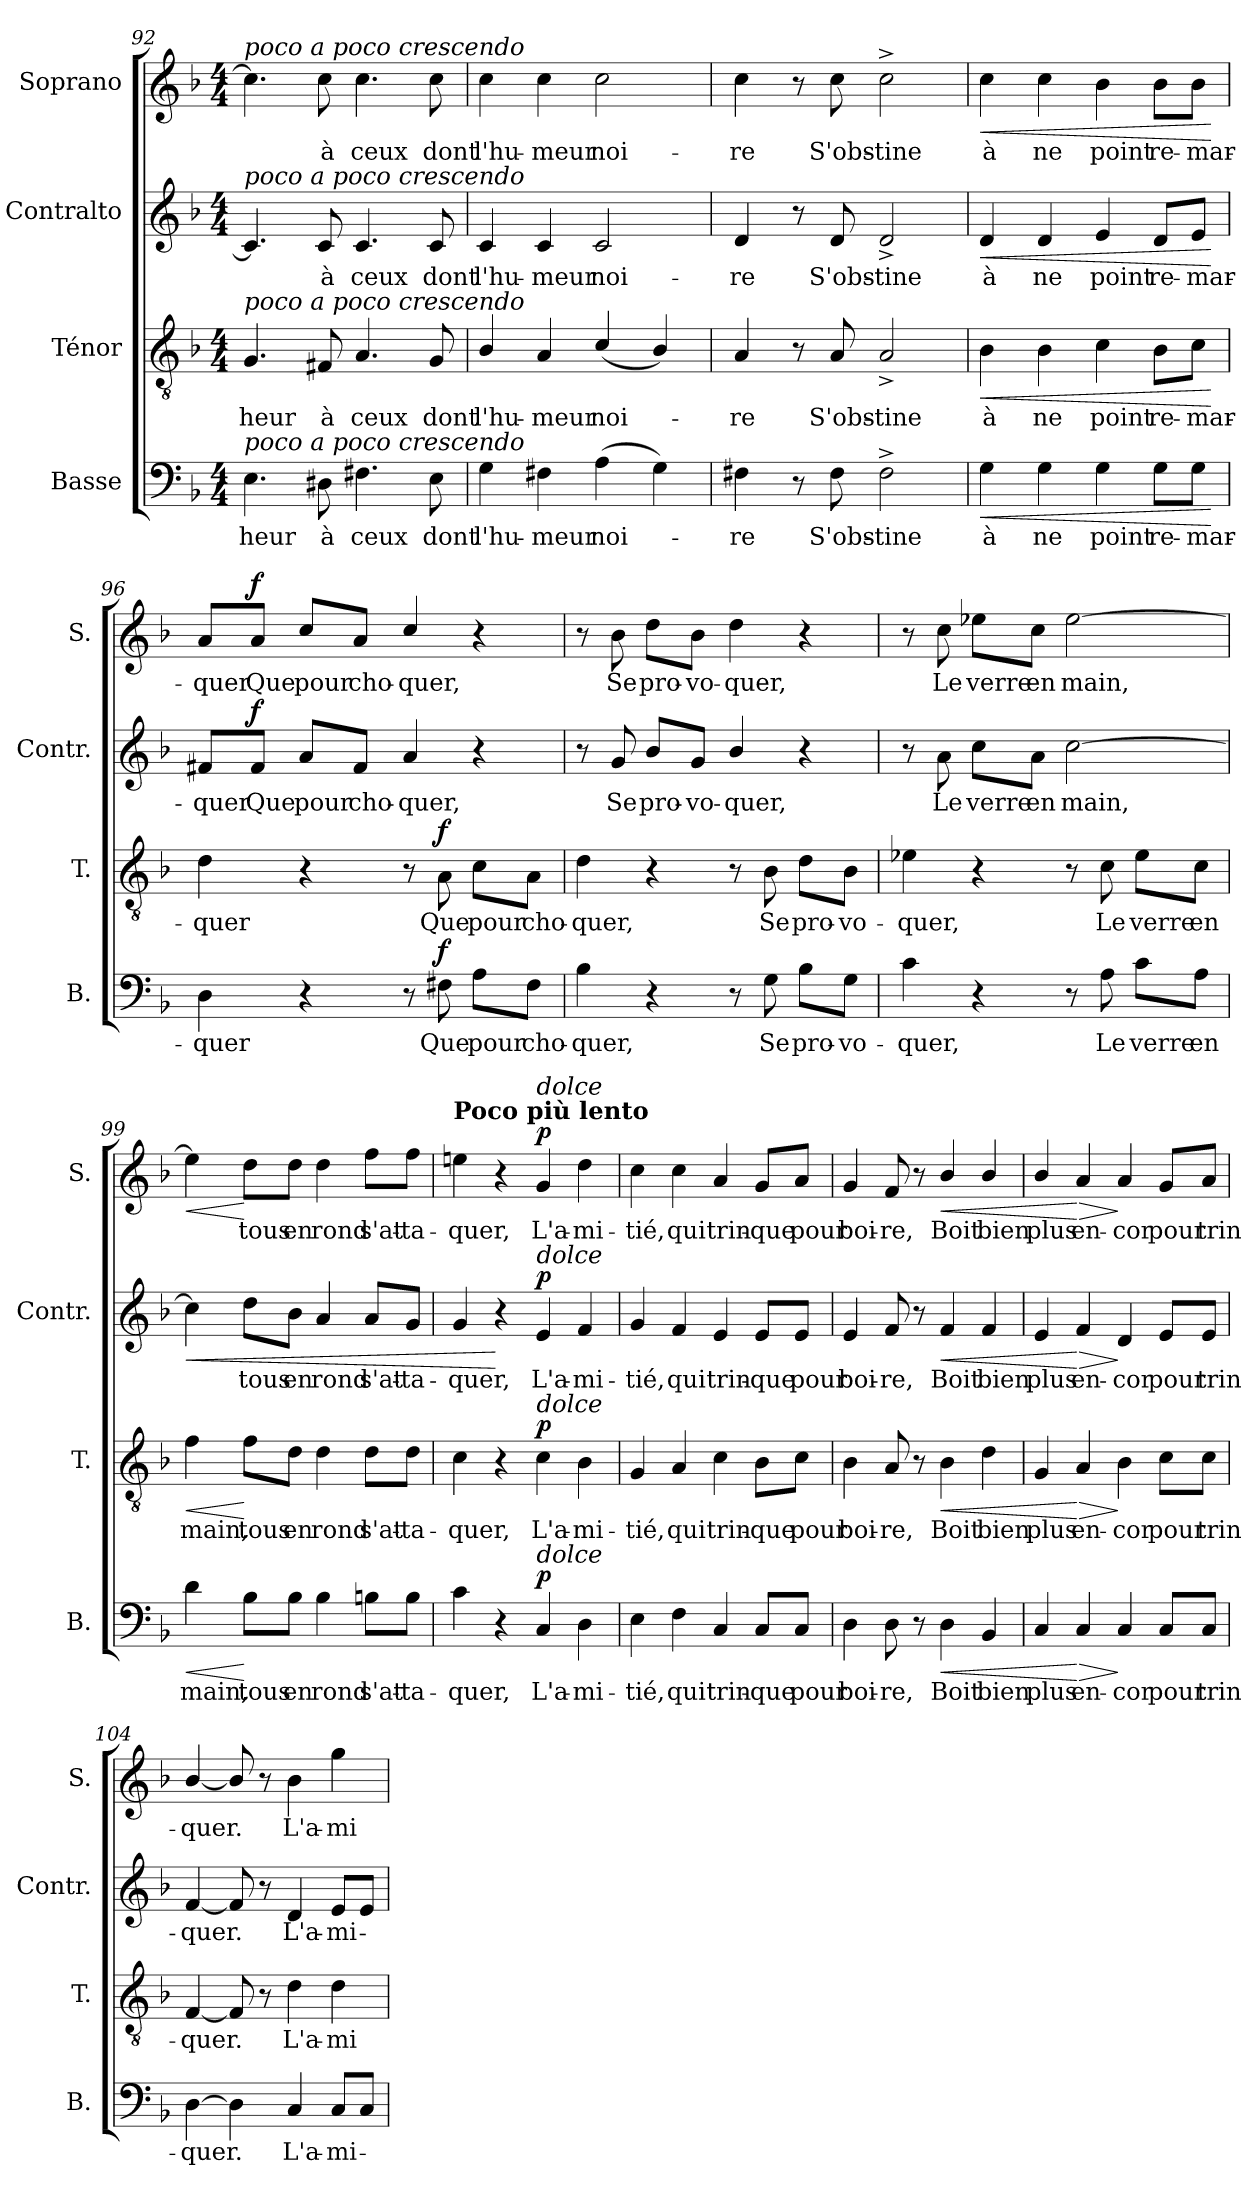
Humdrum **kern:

**kern	**text	**dynam	**kern	**text	**dynam	**kern	**text	**dynam	**kern	**text	**dynam
*part4	*part4	*part4	*part3	*part3	*part3	*part2	*part2	*part2	*part1	*part1	*part1
*staff4	*staff4	*staff4	*staff3	*staff3	*staff3	*staff2	*staff2	*staff2	*staff1	*staff1	*staff1
*I"Basse	*	*	*I"Ténor	*	*	*I"Contralto	*	*	*I"Soprano	*	*
*I'B.	*	*	*I'T.	*	*	*I'Contr.	*	*	*I'S.	*	*
!!LO:PB:g=z
*clefF4	*	*	*clefGv2	*	*	*clefG2	*	*	*clefG2	*	*
*k[b-]	*	*	*k[b-]	*	*	*k[b-]	*	*	*k[b-]	*	*
*F:	*	*	*F:	*	*	*F:	*	*	*F:	*	*
*M4/4	*	*	*M4/4	*	*	*M4/4	*	*	*M4/4	*	*
=92	=92	=92	=92	=92	=92	=92	=92	=92	=92	=92	=92
!	!	!	!	!	!	!	!	!	!LO:TX:a:i:t=poco a poco crescendo	!	!
!	!	!	!	!	!	!LO:TX:a:i:t=poco a poco crescendo	!	!	!	!	!
!	!	!	!LO:TX:a:i:t=poco a poco crescendo	!	!	!	!	!	!	!	!
!LO:TX:a:i:t=poco a poco crescendo	!	!	!	!	!	!	!	!	!	!	!
!	!LO:LY:b	!	!	!LO:LY:b	!	!	!	!	!	!	!
4.E\	-heur	.	4.G/	-heur	.	4.c/]	.	.	4.cc\]	.	.
!	!LO:LY:b	!	!	!LO:LY:b	!	!	!LO:LY:b	!	!	!LO:LY:b	!
8D#X\	à	.	8F#X/	à	.	8c/	à	.	8cc\	à	.
!	!LO:LY:b	!	!	!LO:LY:b	!	!	!LO:LY:b	!	!	!LO:LY:b	!
4.F#X\	ceux	.	4.A/	ceux	.	4.c/	ceux	.	4.cc\	ceux	.
!	!LO:LY:b	!	!	!LO:LY:b	!	!	!LO:LY:b	!	!	!LO:LY:b	!
8E\	dont	.	8G/	dont	.	8c/	dont	.	8cc\	dont	.
=93	=93	=93	=93	=93	=93	=93	=93	=93	=93	=93	=93
!	!LO:LY:b	!	!	!LO:LY:b	!	!	!LO:LY:b	!	!	!LO:LY:b	!
4G\	l'hu-	.	4B-/	l'hu-	.	4c/	l'hu-	.	4cc\	l'hu-	.
!	!LO:LY:b	!	!	!LO:LY:b	!	!	!LO:LY:b	!	!	!LO:LY:b	!
4F#X\	-meur	.	4A/	-meur	.	4c/	-meur	.	4cc\	-meur	.
!	!LO:LY:b	!	!	!LO:LY:b	!	!	!LO:LY:b	!	!	!LO:LY:b	!
(>4A\	noi-	.	(<4c/	noi-	.	2c/	noi-	.	2cc\	noi-	.
4G\)	.	.	4B-/)	.	.	.	.	.	.	.	.
=94	=94	=94	=94	=94	=94	=94	=94	=94	=94	=94	=94
!	!LO:LY:b	!	!	!LO:LY:b	!	!	!LO:LY:b	!	!	!LO:LY:b	!
4F#X\	-re	.	4A/	-re	.	4d/	-re	.	4cc\	-re	.
8r	.	.	8r	.	.	8r	.	.	8r	.	.
!	!LO:LY:b	!	!	!LO:LY:b	!	!	!LO:LY:b	!	!	!LO:LY:b	!
8F#\	S'obs-	.	8A/	S'obs-	.	8d/	S'obs-	.	8cc\	S'obs-	.
!	!LO:LY:b	!	!	!LO:LY:b	!	!	!LO:LY:b	!	!	!LO:LY:b	!
2F#^>\	-tine	.	2A^>/	-tine	.	2d^>/	-tine	.	2cc^>\	-tine	.
=95	=95	=95	=95	=95	=95	=95	=95	=95	=95	=95	=95
!	!LO:LY:b	!LO:HP:b	!	!LO:LY:b	!LO:HP:b	!	!LO:LY:b	!LO:HP:b	!	!LO:LY:b	!LO:HP:b
4G\	à	<	4B-\	à	<	4d/	à	<	4cc\	à	<
!	!LO:LY:b	!	!	!LO:LY:b	!	!	!LO:LY:b	!	!	!LO:LY:b	!
4G\	ne	.	4B-\	ne	.	4d/	ne	.	4cc\	ne	.
!	!LO:LY:b	!	!	!LO:LY:b	!	!	!LO:LY:b	!	!	!LO:LY:b	!
4G\	point	.	4c\	point	.	4e/	point	.	4b-\	point	.
!	!LO:LY:b	!	!	!LO:LY:b	!	!	!LO:LY:b	!	!	!LO:LY:b	!
8G\L	re-	.	8B-\L	re-	.	8d/L	re-	.	8b-\L	re-	.
!	!LO:LY:b	!	!	!LO:LY:b	!	!	!LO:LY:b	!	!	!LO:LY:b	!
8G\J	-mar-	.	8c\J	-mar-	.	8e/J	-mar-	.	8b-\J	-mar-	.
.	.	[	.	.	[	.	.	[	.	.	[
!!LO:LB:g=z
=96	=96	=96	=96	=96	=96	=96	=96	=96	=96	=96	=96
!	!LO:LY:b	!	!	!LO:LY:b	!	!	!LO:LY:b	!	!	!LO:LY:b	!
4D\	-quer	.	4d\	-quer	.	8f#X/L	-quer	.	8a/L	-quer	.
!	!	!	!	!	!	!	!LO:LY:b	!LO:DY:a	!	!LO:LY:b	!LO:DY:a
.	.	.	.	.	.	8f#/J	Que	f	8a/J	Que	f
!	!	!	!	!	!	!	!LO:LY:b	!	!	!LO:LY:b	!
4r	.	.	4r	.	.	8a/L	pour	.	8cc/L	pour	.
!	!	!	!	!	!	!	!LO:LY:b	!	!	!LO:LY:b	!
.	.	.	.	.	.	8f#/J	cho-	.	8a/J	cho-	.
!	!	!	!	!	!	!	!LO:LY:b	!	!	!LO:LY:b	!
8r	.	.	8r	.	.	4a/	-quer,	.	4cc/	-quer,	.
!	!LO:LY:b	!LO:DY:a	!	!LO:LY:b	!LO:DY:b	!	!	!	!	!	!
8F#X\	Que	f	8A\	Que	f	.	.	.	.	.	.
!	!LO:LY:b	!	!	!LO:LY:b	!	!	!	!	!	!	!
8A\L	pour	.	8c\L	pour	.	4r	.	.	4r	.	.
!	!LO:LY:b	!	!	!LO:LY:b	!	!	!	!	!	!	!
8F#\J	cho-	.	8A\J	cho-	.	.	.	.	.	.	.
=97	=97	=97	=97	=97	=97	=97	=97	=97	=97	=97	=97
!	!LO:LY:b	!	!	!LO:LY:b	!	!	!	!	!	!	!
4B-\	-quer,	.	4d\	-quer,	.	8r	.	.	8r	.	.
!	!	!	!	!	!	!	!LO:LY:b	!	!	!LO:LY:b	!
.	.	.	.	.	.	8g/	Se	.	8b-\	Se	.
!	!	!	!	!	!	!	!LO:LY:b	!	!	!LO:LY:b	!
4r	.	.	4r	.	.	8b-/L	pro-	.	8dd\L	pro-	.
!	!	!	!	!	!	!	!LO:LY:b	!	!	!LO:LY:b	!
.	.	.	.	.	.	8g/J	-vo-	.	8b-\J	-vo-	.
!	!	!	!	!	!	!	!LO:LY:b	!	!	!LO:LY:b	!
8r	.	.	8r	.	.	4b-/	-quer,	.	4dd\	-quer,	.
!	!LO:LY:b	!	!	!LO:LY:b	!	!	!	!	!	!	!
8G\	Se	.	8B-\	Se	.	.	.	.	.	.	.
!	!LO:LY:b	!	!	!LO:LY:b	!	!	!	!	!	!	!
8B-\L	pro-	.	8d\L	pro-	.	4r	.	.	4r	.	.
!	!LO:LY:b	!	!	!LO:LY:b	!	!	!	!	!	!	!
8G\J	-vo-	.	8B-\J	-vo-	.	.	.	.	.	.	.
=98	=98	=98	=98	=98	=98	=98	=98	=98	=98	=98	=98
!	!LO:LY:b	!	!	!LO:LY:b	!	!	!	!	!	!	!
4c\	quer,	.	4e-X\	-quer,	.	8r	.	.	8r	.	.
!	!	!	!	!	!	!	!LO:LY:b	!	!	!LO:LY:b	!
.	.	.	.	.	.	8a\	Le	.	8cc\	Le	.
!	!	!	!	!	!	!	!LO:LY:b	!	!	!LO:LY:b	!
4r	.	.	4r	.	.	8cc\L	verre	.	8ee-X\L	verre	.
!	!	!	!	!	!	!	!LO:LY:b	!	!	!LO:LY:b	!
.	.	.	.	.	.	8a\J	en	.	8cc\J	en	.
!	!	!	!	!	!	!	!LO:LY:b	!	!	!LO:LY:b	!
8r	.	.	8r	.	.	[2cc\	main,	.	[2ee-\	main,	.
!	!LO:LY:b	!	!	!LO:LY:b	!	!	!	!	!	!	!
8A\	Le	.	8c\	Le	.	.	.	.	.	.	.
!	!LO:LY:b	!	!	!LO:LY:b	!	!	!	!	!	!	!
8c\L	verre	.	8e-\L	verre	.	.	.	.	.	.	.
!	!LO:LY:b	!	!	!LO:LY:b	!	!	!	!	!	!	!
8A\J	en	.	8c\J	en	.	.	.	.	.	.	.
!!LO:LB:g=z
=99	=99	=99	=99	=99	=99	=99	=99	=99	=99	=99	=99
!	!LO:LY:b	!LO:HP:b	!	!LO:LY:b	!LO:HP:b	!	!	!LO:HP:b	!	!	!LO:HP:b
4d\	main,	<	4f\	main,	<	4cc\]	.	<	4ee-\]	.	<
!	!LO:LY:b	!	!	!LO:LY:b	!	!	!LO:LY:b	!	!	!LO:LY:b	!
8B-\L	tous	[	8f\L	tous	[	8dd\L	tous	.	8dd\L	tous	[
!	!LO:LY:b	!	!	!LO:LY:b	!	!	!LO:LY:b	!	!	!LO:LY:b	!
8B-\J	en	.	8d\J	en	.	8b-\J	en	.	8dd\J	en	.
!	!LO:LY:b	!	!	!LO:LY:b	!	!	!LO:LY:b	!	!	!LO:LY:b	!
4B-\	rond	.	4d\	rond	.	4a/	rond	.	4dd\	rond	.
!	!LO:LY:b	!	!	!LO:LY:b	!	!	!LO:LY:b	!	!	!LO:LY:b	!
8Bn\L	s'at-	.	8d\L	s'at-	.	8a/L	s'at-	.	8ff\L	s'at-	.
!	!LO:LY:b	!	!	!LO:LY:b	!	!	!LO:LY:b	!	!	!LO:LY:b	!
8B\J	-ta-	.	8d\J	-ta-	.	8g/J	-ta-	.	8ff\J	-ta-	.
=100	=100	=100	=100	=100	=100	=100	=100	=100	=100	=100	=100
!	!	!	!	!	!	!	!	!	!LO:TX:a:B:t=Poco più lento	!	!
!	!LO:LY:b	!	!	!LO:LY:b	!	!	!LO:LY:b	!	!	!LO:LY:b	!
4c\	-quer,	.	4c\	-quer,	.	4g/	-quer,	.	4een\	-quer,	.
4r	.	.	4r	.	.	4r	.	[	4r	.	.
!	!	!	!	!	!	!	!	!	!LO:TX:a:i:t=dolce	!	!
!	!	!	!	!	!	!LO:TX:a:i:t=dolce	!	!	!	!	!
!	!	!	!LO:TX:a:i:t=dolce	!	!	!	!	!	!	!	!
!LO:TX:a:i:t=dolce	!	!	!	!	!	!	!	!	!	!	!
!	!LO:LY:b	!LO:DY:a	!	!LO:LY:b	!LO:DY:a	!	!LO:LY:b	!LO:DY:a	!	!LO:LY:b	!LO:DY:a
4C/	L'a-	p	4c\	L'a-	p	4e/	L'a-	p	4g/	L'a-	p
!	!LO:LY:b	!	!	!LO:LY:b	!	!	!LO:LY:b	!	!	!LO:LY:b	!
4D\	-mi-	.	4B-\	-mi-	.	4f/	-mi-	.	4dd\	-mi-	.
=101	=101	=101	=101	=101	=101	=101	=101	=101	=101	=101	=101
!	!LO:LY:b	!	!	!LO:LY:b	!	!	!LO:LY:b	!	!	!LO:LY:b	!
4E\	-tié,	.	4G/	-tié,	.	4g/	-tié,	.	4cc\	-tié,	.
!	!LO:LY:b	!	!	!LO:LY:b	!	!	!LO:LY:b	!	!	!LO:LY:b	!
4F\	qui	.	4A/	qui	.	4f/	qui	.	4cc\	qui	.
!	!LO:LY:b	!	!	!LO:LY:b	!	!	!LO:LY:b	!	!	!LO:LY:b	!
4C/	trin-	.	4c\	trin-	.	4e/	trin-	.	4a/	trin-	.
!	!LO:LY:b	!	!	!LO:LY:b	!	!	!LO:LY:b	!	!	!LO:LY:b	!
8C/L	-que	.	8B-\L	-que	.	8e/L	-que	.	8g/L	-que	.
!	!LO:LY:b	!	!	!LO:LY:b	!	!	!LO:LY:b	!	!	!LO:LY:b	!
8C/J	pour	.	8c\J	pour	.	8e/J	pour	.	8a/J	pour	.
!!LO:PB:g=z
=102	=102	=102	=102	=102	=102	=102	=102	=102	=102	=102	=102
!	!LO:LY:b	!	!	!LO:LY:b	!	!	!LO:LY:b	!	!	!LO:LY:b	!
4D\	boi-	.	4B-\	boi-	.	4e/	boi-	.	4g/	boi-	.
!	!LO:LY:b	!	!	!LO:LY:b	!	!	!LO:LY:b	!	!	!LO:LY:b	!
8D\	-re,	.	8A/	-re,	.	8f/	-re,	.	8f/	-re,	.
8r	.	.	8r	.	.	8r	.	.	8r	.	.
!	!LO:LY:b	!LO:HP:b	!	!LO:LY:b	!LO:HP:b	!	!LO:LY:b	!LO:HP:b	!	!LO:LY:b	!LO:HP:b
4D\	Boit	<	4B-\	Boit	<	4f/	Boit	<	4b-/	Boit	<
!	!LO:LY:b	!	!	!LO:LY:b	!	!	!LO:LY:b	!	!	!LO:LY:b	!
4BB-/	bien	.	4d\	bien	.	4f/	bien	.	4b-/	bien	.
=103	=103	=103	=103	=103	=103	=103	=103	=103	=103	=103	=103
!	!LO:LY:b	!	!	!LO:LY:b	!	!	!LO:LY:b	!	!	!LO:LY:b	!
4C/	plus	.	4G/	plus	.	4e/	plus	.	4b-/	plus	.
!	!LO:LY:b	!LO:HP:n=1:b	!	!LO:LY:b	!LO:HP:n=1:b	!	!LO:LY:b	!LO:HP:n=1:b	!	!LO:LY:b	!LO:HP:n=1:b
4C/	en-	[ >	4A/	en-	[ >	4f/	en-	[ >	4a/	en-	[ >
!	!LO:LY:b	!	!	!LO:LY:b	!	!	!LO:LY:b	!	!	!LO:LY:b	!
4C/	-cor	]	4B-\	-cor	]	4d/	-cor	]	4a/	-cor	]
!	!LO:LY:b	!	!	!LO:LY:b	!	!	!LO:LY:b	!	!	!LO:LY:b	!
8C/L	pour	.	8c\L	pour	.	8e/L	pour	.	8g/L	pour	.
!	!LO:LY:b	!	!	!LO:LY:b	!	!	!LO:LY:b	!	!	!LO:LY:b	!
8C/J	trin-	.	8c\J	trin-	.	8e/J	trin-	.	8a/J	trin-	.
=104	=104	=104	=104	=104	=104	=104	=104	=104	=104	=104	=104
!	!LO:LY:b	!	!	!LO:LY:b	!	!	!LO:LY:b	!	!	!LO:LY:b	!
[4D\	-quer.	.	[4F/	-quer.	.	[4f/	-quer.	.	[4b-/	-quer.	.
4D\]	.	.	8F/]	.	.	8f/]	.	.	8b-/]	.	.
.	.	.	8r	.	.	8r	.	.	8r	.	.
!	!LO:LY:b	!	!	!LO:LY:b	!	!	!LO:LY:b	!	!	!LO:LY:b	!
4C/	L'a-	.	4d\	L'a-	.	4d/	L'a-	.	4b-\	L'a-	.
!	!LO:LY:b	!	!	!LO:LY:b	!	!	!LO:LY:b	!	!	!LO:LY:b	!
8C/L	-mi-	.	4d\	-mi-	.	8e/L	-mi-	.	4gg\	-mi-	.
8C/J	.	.	.	.	.	8e/J	.	.	.	.	.
=	=	=	=	=	=	=	=	=	=	=	=
*-	*-	*-	*-	*-	*-	*-	*-	*-	*-	*-	*-
